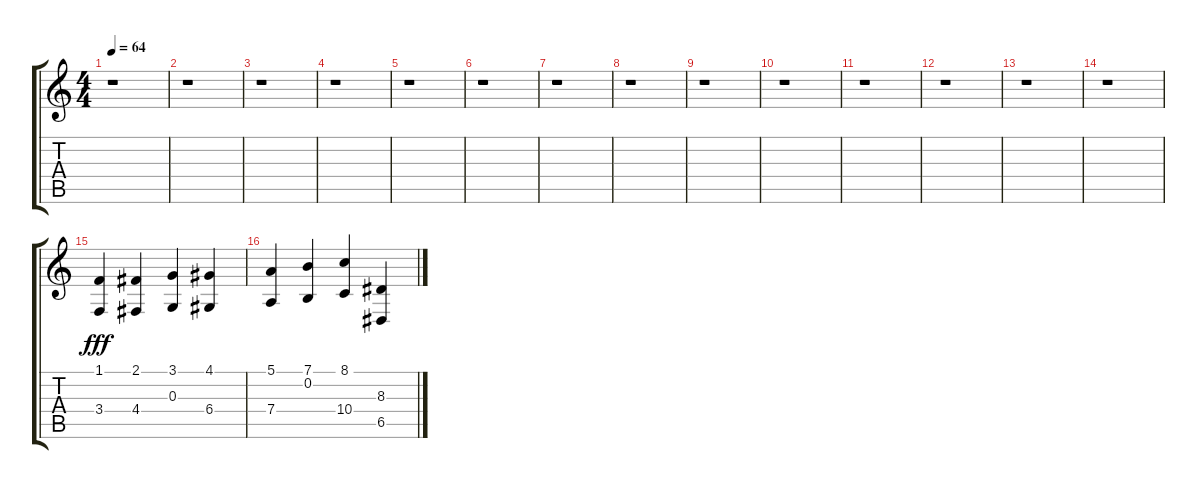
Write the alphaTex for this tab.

\track "" {instrument lead6voice}
\staff {score tabs}
\tuning (E4 B3 G3 D3 A2 E2) {hide}
\ts (4 4)
\tempo 64
\clef g2
\ks c
r.1{dy f} |
r.1 |
r.1 |
r.1 |
r.1 |
r.1 |
r.1 |
r.1 |
r.1 |
r.1 |
r.1 |
r.1 |
r.1 |
r.1 |
(1.1 3.4).4{dy fff} (2.1 4.4).4 (3.1 0.3).4 (4.1 6.4).4 |
(5.1 7.4).4 (7.1 0.2).4 (8.1 10.4).4 (8.3 6.5).4
